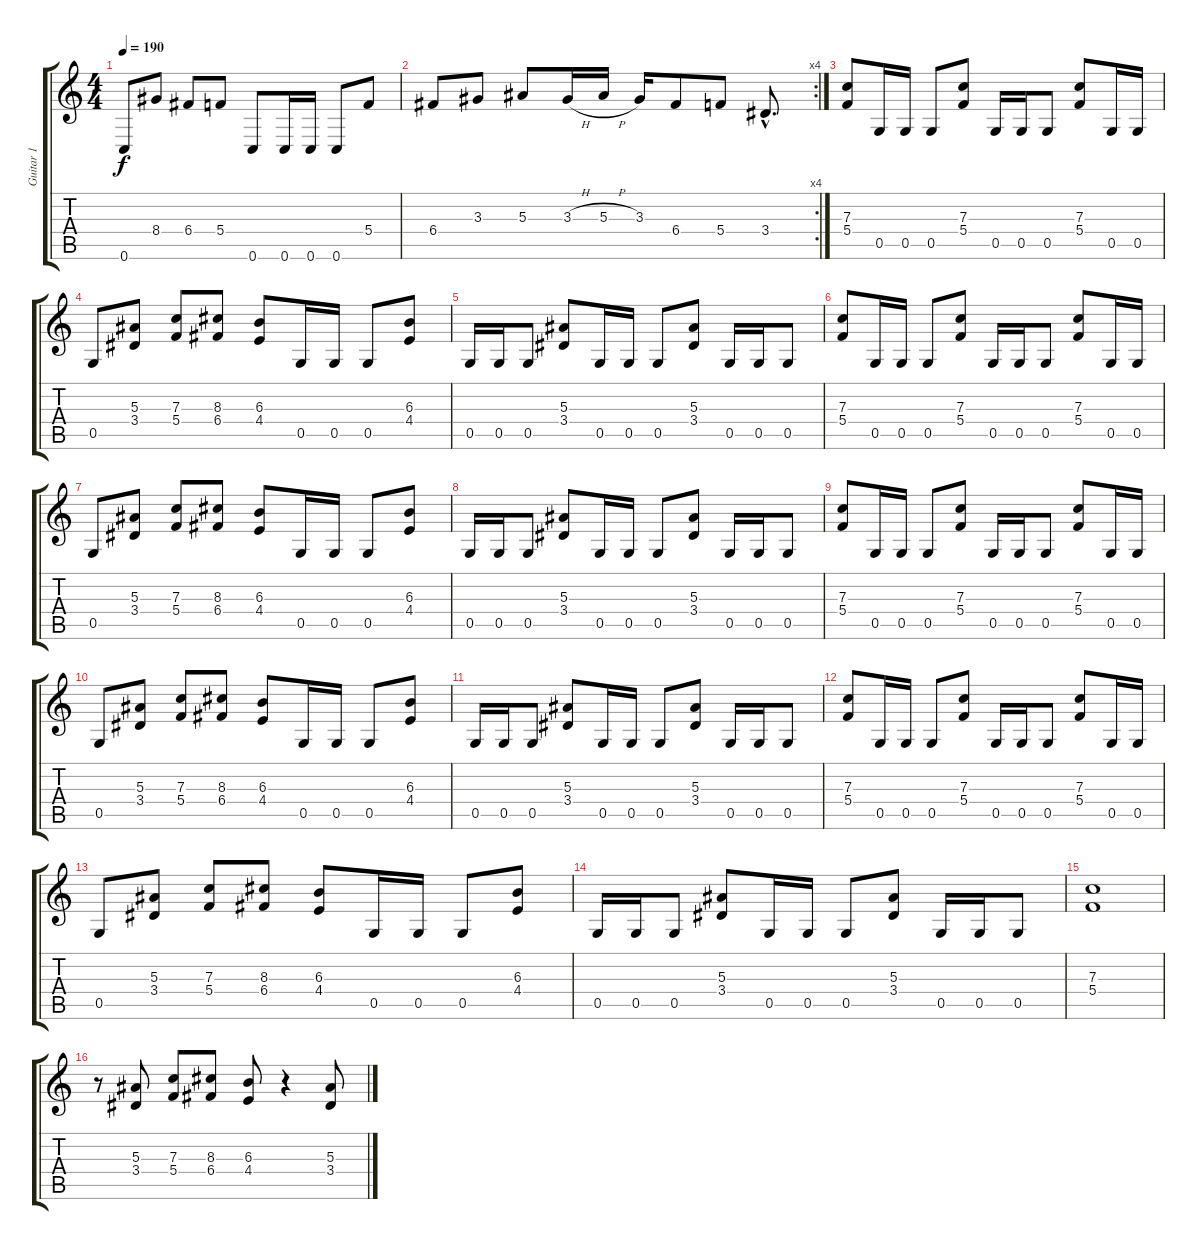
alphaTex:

\track ("Guitar 1" "Guitar 1") {instrument distortionguitar}
\staff {score tabs}
\tuning (D4 A3 F3 C3 G2 C2) {hide}
\ts (4 4)
\tempo 190
\clef g2
\ks c
0.6.8{dy f} 8.4.8 6.4.8 5.4.8 0.6.8 0.6.16 0.6.16 0.6.8 5.4.8 |
\rc 4
6.4.8 3.3.8 5.3.8 3.3{h}.16 5.3{h}.16 3.3.16 6.4.8 5.4.8 3.4{hac}.8{d} |
(7.3 5.4).8 0.5.16 0.5.16 0.5.8 (7.3 5.4).8 0.5.16 0.5.16 0.5.8 (7.3 5.4).8 0.5.16 0.5.16 |
0.5.8 (5.3 3.4).8 (7.3 5.4).8 (8.3 6.4).8 (6.3 4.4).8 0.5.16 0.5.16 0.5.8 (6.3 4.4).8 |
0.5.16 0.5.16 0.5.8 (5.3 3.4).8 0.5.16 0.5.16 0.5.8 (5.3 3.4).8 0.5.16 0.5.16 0.5.8 |
(7.3 5.4).8 0.5.16 0.5.16 0.5.8 (7.3 5.4).8 0.5.16 0.5.16 0.5.8 (7.3 5.4).8 0.5.16 0.5.16 |
0.5.8 (5.3 3.4).8 (7.3 5.4).8 (8.3 6.4).8 (6.3 4.4).8 0.5.16 0.5.16 0.5.8 (6.3 4.4).8 |
0.5.16 0.5.16 0.5.8 (5.3 3.4).8 0.5.16 0.5.16 0.5.8 (5.3 3.4).8 0.5.16 0.5.16 0.5.8 |
(7.3 5.4).8 0.5.16 0.5.16 0.5.8 (7.3 5.4).8 0.5.16 0.5.16 0.5.8 (7.3 5.4).8 0.5.16 0.5.16 |
0.5.8 (5.3 3.4).8 (7.3 5.4).8 (8.3 6.4).8 (6.3 4.4).8 0.5.16 0.5.16 0.5.8 (6.3 4.4).8 |
0.5.16 0.5.16 0.5.8 (5.3 3.4).8 0.5.16 0.5.16 0.5.8 (5.3 3.4).8 0.5.16 0.5.16 0.5.8 |
(7.3 5.4).8 0.5.16 0.5.16 0.5.8 (7.3 5.4).8 0.5.16 0.5.16 0.5.8 (7.3 5.4).8 0.5.16 0.5.16 |
0.5.8 (5.3 3.4).8 (7.3 5.4).8 (8.3 6.4).8 (6.3 4.4).8 0.5.16 0.5.16 0.5.8 (6.3 4.4).8 |
0.5.16 0.5.16 0.5.8 (5.3 3.4).8 0.5.16 0.5.16 0.5.8 (5.3 3.4).8 0.5.16 0.5.16 0.5.8 |
(7.3 5.4).1 |
r.8 (5.3 3.4).8 (7.3 5.4).8 (8.3 6.4).8 (6.3 4.4).8 r.4 (5.3 3.4).8
